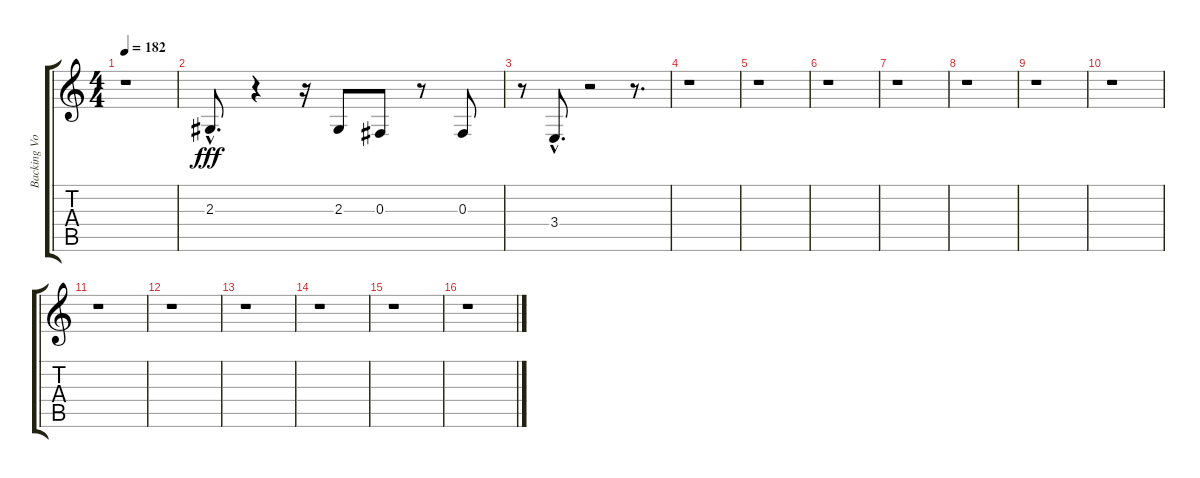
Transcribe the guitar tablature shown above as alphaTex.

\track ("Backing Vocals" "Backing Vo") {instrument orchestrahit}
\staff {score tabs}
\tuning (Eb4 Bb3 Gb3 Db3 Ab2 Eb2) {hide}
\ts (4 4)
\tempo 182
\clef g2
\ks c
r.1{dy fff} |
2.3{hac}.8{d} r.4 r.16 2.3.8 0.3.8 r.8 0.3.8 |
r.8 3.4{hac}.8{d} r.2 r.8{d} |
r.1 |
r.1 |
r.1 |
r.1 |
r.1 |
r.1 |
r.1 |
r.1 |
r.1 |
r.1 |
r.1 |
r.1 |
r.1
